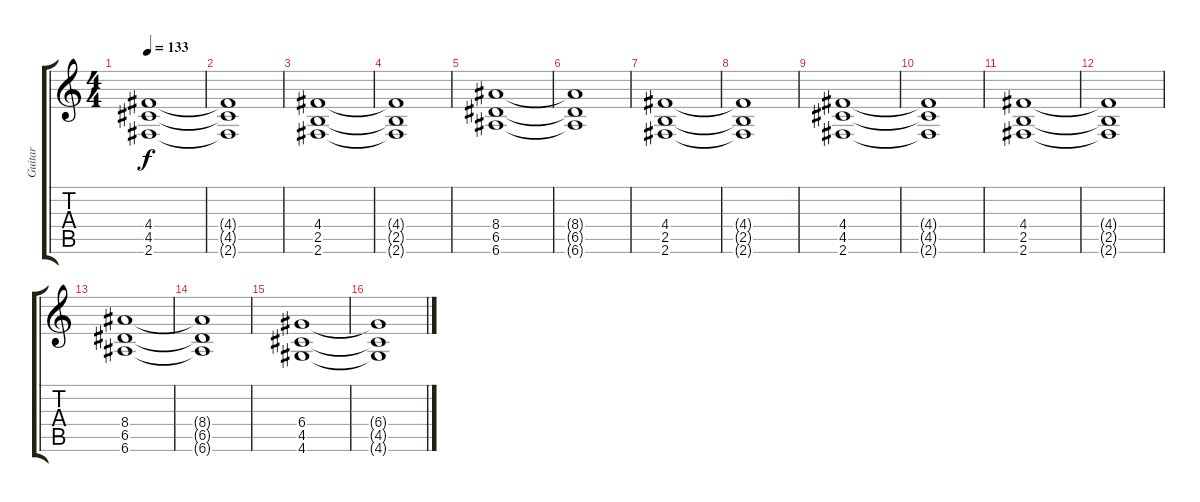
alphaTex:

\track ("Guitar" "Guitar") {instrument distortionguitar}
\staff {score tabs}
\tuning (E4 B3 G3 D3 A2 E2) {hide}
\ts (4 4)
\tempo 133
\clef g2
\ks c
(4.4 4.5 2.6).1{dy f} |
(4.4{t} 4.5{t} 2.6{t}).1 |
(4.4 2.5 2.6).1 |
(4.4{t} 2.5{t} 2.6{t}).1 |
(8.4 6.5 6.6).1 |
(8.4{t} 6.5{t} 6.6{t}).1 |
(4.4 2.5 2.6).1 |
(4.4{t} 2.5{t} 2.6{t}).1 |
(4.4 4.5 2.6).1 |
(4.4{t} 4.5{t} 2.6{t}).1 |
(4.4 2.5 2.6).1 |
(4.4{t} 2.5{t} 2.6{t}).1 |
(8.4 6.5 6.6).1 |
(8.4{t} 6.5{t} 6.6{t}).1 |
(6.4 4.5 4.6).1 |
(6.4{t} 4.5{t} 4.6{t}).1
